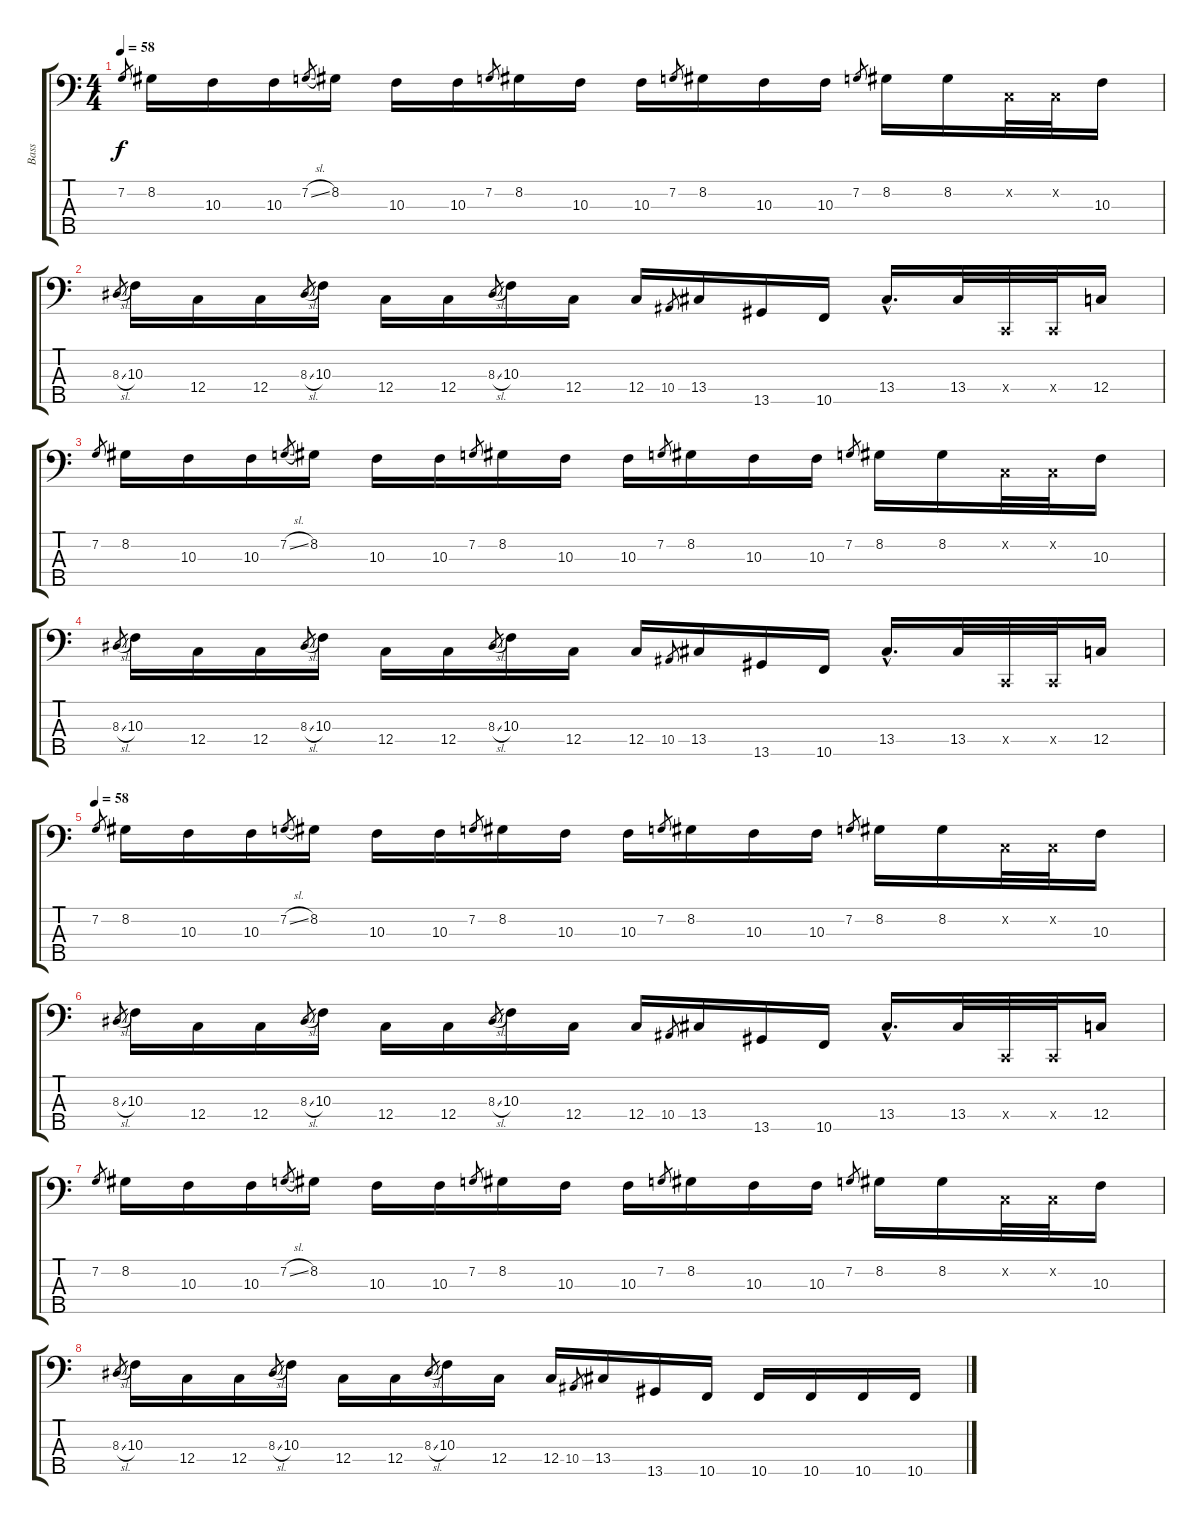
\track ("Bass" "Bass") {instrument electricbassfinger}
\staff {score tabs}
\tuning (F2 C2 G1 C1 G0) {hide}
\ts (4 4)
\tempo 58
\clef f4
\ks c
7.2.8{gr dy f} 8.2.16 10.3.16 10.3.16 7.2{sl}.8{gr} 8.2.16 10.3.16 10.3.16 7.2.8{gr} 8.2.16 10.3.16 10.3.16 7.2.8{gr} 8.2.16 10.3.16 10.3.16 7.2.8{gr} 8.2.16 8.2.16 0.2{x}.32 0.2{x}.32 10.3.16 |
8.3{sl}.8{gr} 10.3.16 12.4.16 12.4.16 8.3{sl}.8{gr} 10.3.16 12.4.16 12.4.16 8.3{sl}.8{gr} 10.3.16 12.4.16 12.4.16 10.4.8{gr} 13.4.16 13.5.16 10.5.16 13.4{hac}.16{d} 13.4.32 0.4{x}.32 0.4{x}.32 12.4.16 |
7.2.8{gr} 8.2.16 10.3.16 10.3.16 7.2{sl}.8{gr} 8.2.16 10.3.16 10.3.16 7.2.8{gr} 8.2.16 10.3.16 10.3.16 7.2.8{gr} 8.2.16 10.3.16 10.3.16 7.2.8{gr} 8.2.16 8.2.16 0.2{x}.32 0.2{x}.32 10.3.16 |
8.3{sl}.8{gr} 10.3.16 12.4.16 12.4.16 8.3{sl}.8{gr} 10.3.16 12.4.16 12.4.16 8.3{sl}.8{gr} 10.3.16 12.4.16 12.4.16 10.4.8{gr} 13.4.16 13.5.16 10.5.16 13.4{hac}.16{d} 13.4.32 0.4{x}.32 0.4{x}.32 12.4.16 |
\tempo 58
7.2.8{gr} 8.2.16 10.3.16 10.3.16 7.2{sl}.8{gr} 8.2.16 10.3.16 10.3.16 7.2.8{gr} 8.2.16 10.3.16 10.3.16 7.2.8{gr} 8.2.16 10.3.16 10.3.16 7.2.8{gr} 8.2.16 8.2.16 0.2{x}.32 0.2{x}.32 10.3.16 |
8.3{sl}.8{gr} 10.3.16 12.4.16 12.4.16 8.3{sl}.8{gr} 10.3.16 12.4.16 12.4.16 8.3{sl}.8{gr} 10.3.16 12.4.16 12.4.16 10.4.8{gr} 13.4.16 13.5.16 10.5.16 13.4{hac}.16{d} 13.4.32 0.4{x}.32 0.4{x}.32 12.4.16 |
7.2.8{gr} 8.2.16 10.3.16 10.3.16 7.2{sl}.8{gr} 8.2.16 10.3.16 10.3.16 7.2.8{gr} 8.2.16 10.3.16 10.3.16 7.2.8{gr} 8.2.16 10.3.16 10.3.16 7.2.8{gr} 8.2.16 8.2.16 0.2{x}.32 0.2{x}.32 10.3.16 |
8.3{sl}.8{gr} 10.3.16 12.4.16 12.4.16 8.3{sl}.8{gr} 10.3.16 12.4.16 12.4.16 8.3{sl}.8{gr} 10.3.16 12.4.16 12.4.16 10.4.8{gr} 13.4.16 13.5.16 10.5.16 10.5.16 10.5.16 10.5.16 10.5.16
